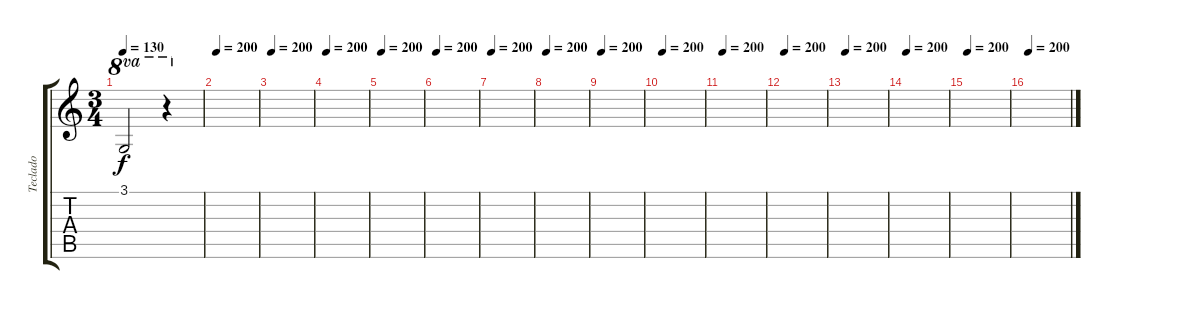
\track ("Teclado" "Teclado") {instrument choiraahs}
\staff {score tabs}
\tuning (E4 B3 G3 D3 A2 E2) {hide}
\ts (3 4)
\tempo 130
\clef g2
\ks c
3.1{t}.2{ot 8va dy f} r.4{ot 8va} |
\tempo 200
|
\tempo 200
|
\tempo 200
|
\tempo 200
|
\tempo 200
|
\tempo 200
|
\tempo 200
|
\tempo 200
|
\tempo 200
|
\tempo 200
|
\tempo 200
|
\tempo 200
|
\tempo 200
|
\tempo 200
|
\tempo 200
